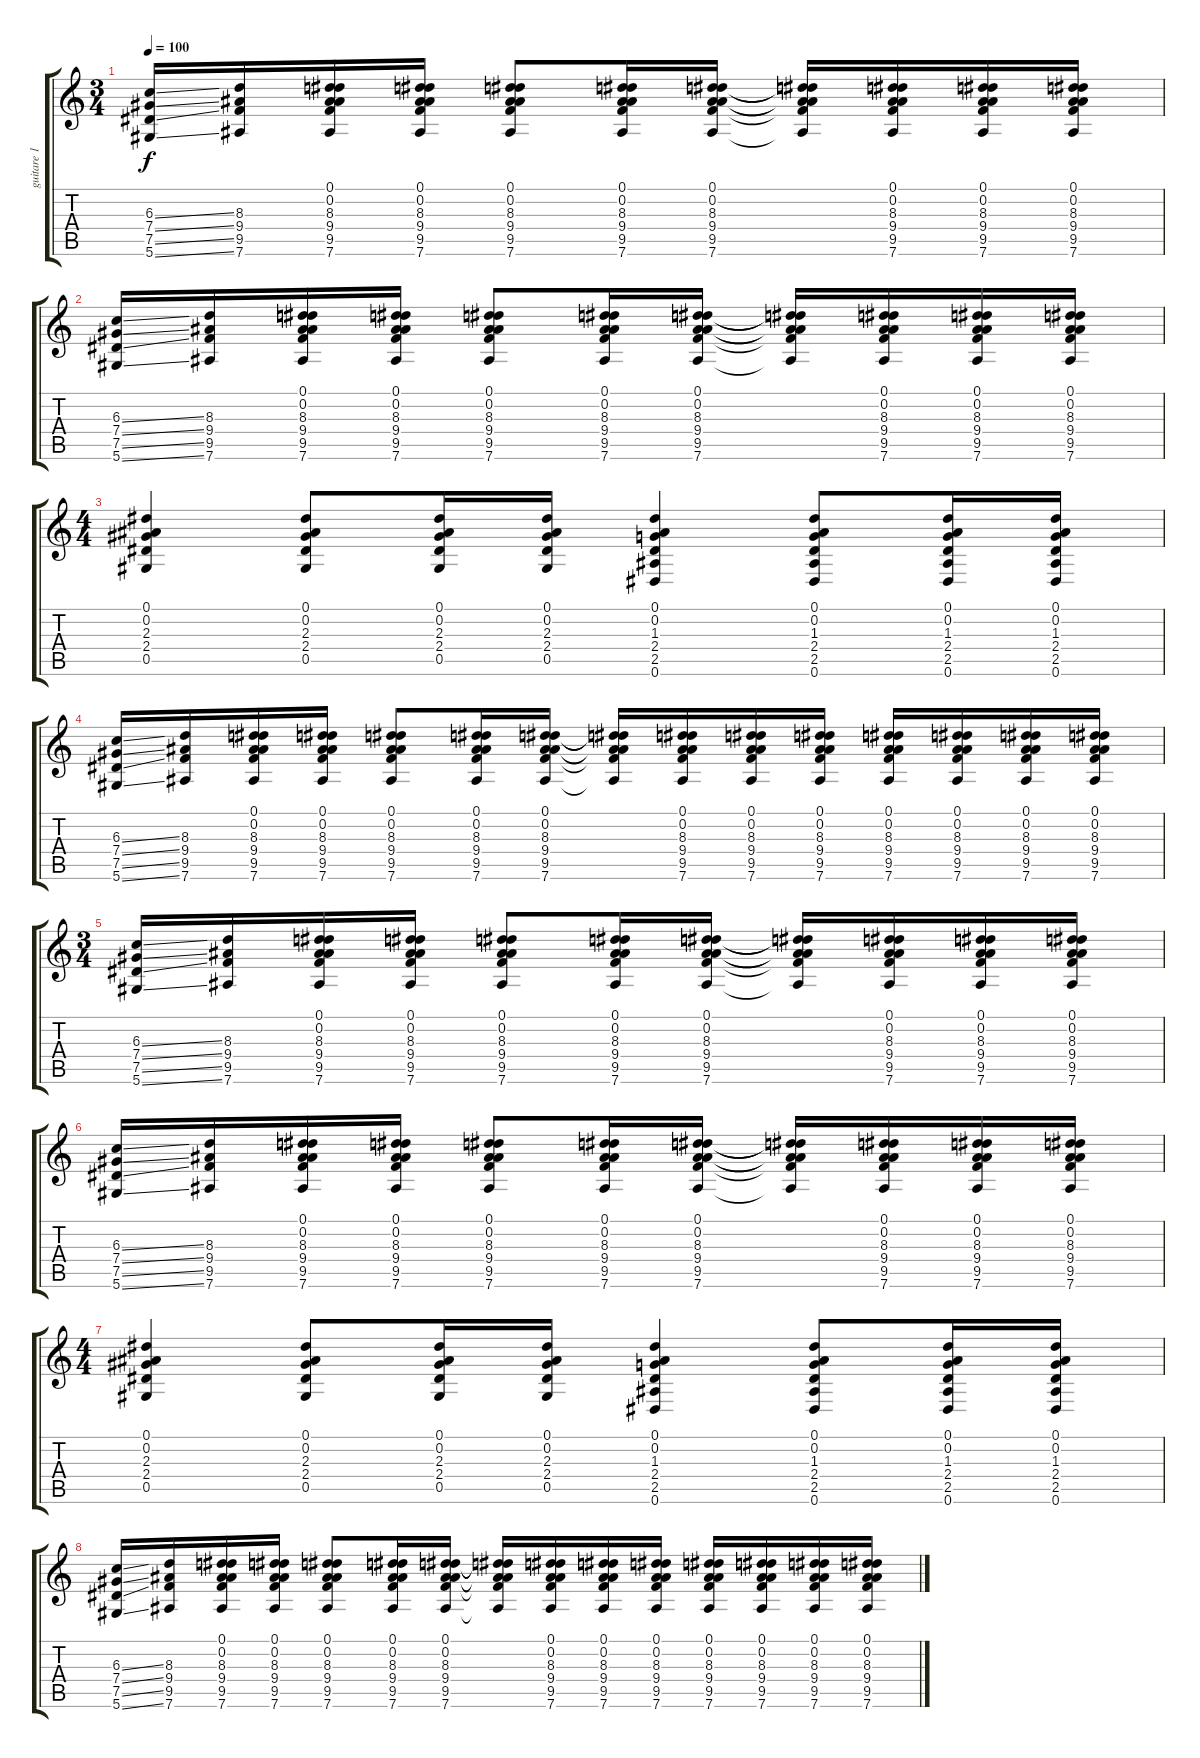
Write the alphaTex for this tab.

\track ("guitare 1" "guitare 1") {instrument acousticguitarsteel}
\staff {score tabs}
\tuning (Eb4 Bb3 Gb3 Db3 Ab2 Eb2) {hide}
\ts (3 4)
\tempo 100
\clef g2
\ks c
(6.3{ss} 7.4{ss} 7.5{ss} 5.6{ss}).16{dy f instrument acousticguitarsteel} (8.3 9.4 9.5 7.6).16 (0.1 0.2 8.3 9.4 9.5 7.6).16 (0.1 0.2 8.3 9.4 9.5 7.6).16 (0.1 0.2 8.3 9.4 9.5 7.6).8 (0.1 0.2 8.3 9.4 9.5 7.6).16 (0.1 0.2 8.3 9.4 9.5 7.6).16 (0.1{t} 0.2{t} 8.3{t} 9.4{t} 9.5{t} 7.6{t}).16 (0.1 0.2 8.3 9.4 9.5 7.6).16 (0.1 0.2 8.3 9.4 9.5 7.6).16 (0.1 0.2 8.3 9.4 9.5 7.6).16 |
(6.3{ss} 7.4{ss} 7.5{ss} 5.6{ss}).16 (8.3 9.4 9.5 7.6).16 (0.1 0.2 8.3 9.4 9.5 7.6).16 (0.1 0.2 8.3 9.4 9.5 7.6).16 (0.1 0.2 8.3 9.4 9.5 7.6).8 (0.1 0.2 8.3 9.4 9.5 7.6).16 (0.1 0.2 8.3 9.4 9.5 7.6).16 (0.1{t} 0.2{t} 8.3{t} 9.4{t} 9.5{t} 7.6{t}).16 (0.1 0.2 8.3 9.4 9.5 7.6).16 (0.1 0.2 8.3 9.4 9.5 7.6).16 (0.1 0.2 8.3 9.4 9.5 7.6).16 |
\ts (4 4)
(0.1 0.2 2.3 2.4 0.5).4 (0.1 0.2 2.3 2.4 0.5).8 (0.1 0.2 2.3 2.4 0.5).16 (0.1 0.2 2.3 2.4 0.5).16 (0.1 0.2 1.3 2.4 2.5 0.6).4 (0.1 0.2 1.3 2.4 2.5 0.6).8 (0.1 0.2 1.3 2.4 2.5 0.6).16 (0.1 0.2 1.3 2.4 2.5 0.6).16 |
(6.3{ss} 7.4{ss} 7.5{ss} 5.6{ss}).16 (8.3 9.4 9.5 7.6).16 (0.1 0.2 8.3 9.4 9.5 7.6).16 (0.1 0.2 8.3 9.4 9.5 7.6).16 (0.1 0.2 8.3 9.4 9.5 7.6).8 (0.1 0.2 8.3 9.4 9.5 7.6).16 (0.1 0.2 8.3 9.4 9.5 7.6).16 (0.1{t} 0.2{t} 8.3{t} 9.4{t} 9.5{t} 7.6{t}).16 (0.1 0.2 8.3 9.4 9.5 7.6).16 (0.1 0.2 8.3 9.4 9.5 7.6).16 (0.1 0.2 8.3 9.4 9.5 7.6).16 (0.1 0.2 8.3 9.4 9.5 7.6).16 (0.1 0.2 8.3 9.4 9.5 7.6).16 (0.1 0.2 8.3 9.4 9.5 7.6).16 (0.1 0.2 8.3 9.4 9.5 7.6).16 |
\ts (3 4)
(6.3{ss} 7.4{ss} 7.5{ss} 5.6{ss}).16 (8.3 9.4 9.5 7.6).16 (0.1 0.2 8.3 9.4 9.5 7.6).16 (0.1 0.2 8.3 9.4 9.5 7.6).16 (0.1 0.2 8.3 9.4 9.5 7.6).8 (0.1 0.2 8.3 9.4 9.5 7.6).16 (0.1 0.2 8.3 9.4 9.5 7.6).16 (0.1{t} 0.2{t} 8.3{t} 9.4{t} 9.5{t} 7.6{t}).16 (0.1 0.2 8.3 9.4 9.5 7.6).16 (0.1 0.2 8.3 9.4 9.5 7.6).16 (0.1 0.2 8.3 9.4 9.5 7.6).16 |
(6.3{ss} 7.4{ss} 7.5{ss} 5.6{ss}).16 (8.3 9.4 9.5 7.6).16 (0.1 0.2 8.3 9.4 9.5 7.6).16 (0.1 0.2 8.3 9.4 9.5 7.6).16 (0.1 0.2 8.3 9.4 9.5 7.6).8 (0.1 0.2 8.3 9.4 9.5 7.6).16 (0.1 0.2 8.3 9.4 9.5 7.6).16 (0.1{t} 0.2{t} 8.3{t} 9.4{t} 9.5{t} 7.6{t}).16 (0.1 0.2 8.3 9.4 9.5 7.6).16 (0.1 0.2 8.3 9.4 9.5 7.6).16 (0.1 0.2 8.3 9.4 9.5 7.6).16 |
\ts (4 4)
(0.1 0.2 2.3 2.4 0.5).4 (0.1 0.2 2.3 2.4 0.5).8 (0.1 0.2 2.3 2.4 0.5).16 (0.1 0.2 2.3 2.4 0.5).16 (0.1 0.2 1.3 2.4 2.5 0.6).4 (0.1 0.2 1.3 2.4 2.5 0.6).8 (0.1 0.2 1.3 2.4 2.5 0.6).16 (0.1 0.2 1.3 2.4 2.5 0.6).16 |
(6.3{ss} 7.4{ss} 7.5{ss} 5.6{ss}).16 (8.3 9.4 9.5 7.6).16 (0.1 0.2 8.3 9.4 9.5 7.6).16 (0.1 0.2 8.3 9.4 9.5 7.6).16 (0.1 0.2 8.3 9.4 9.5 7.6).8 (0.1 0.2 8.3 9.4 9.5 7.6).16 (0.1 0.2 8.3 9.4 9.5 7.6).16 (0.1{t} 0.2{t} 8.3{t} 9.4{t} 9.5{t} 7.6{t}).16 (0.1 0.2 8.3 9.4 9.5 7.6).16 (0.1 0.2 8.3 9.4 9.5 7.6).16 (0.1 0.2 8.3 9.4 9.5 7.6).16 (0.1 0.2 8.3 9.4 9.5 7.6).16 (0.1 0.2 8.3 9.4 9.5 7.6).16 (0.1 0.2 8.3 9.4 9.5 7.6).16 (0.1 0.2 8.3 9.4 9.5 7.6).16
